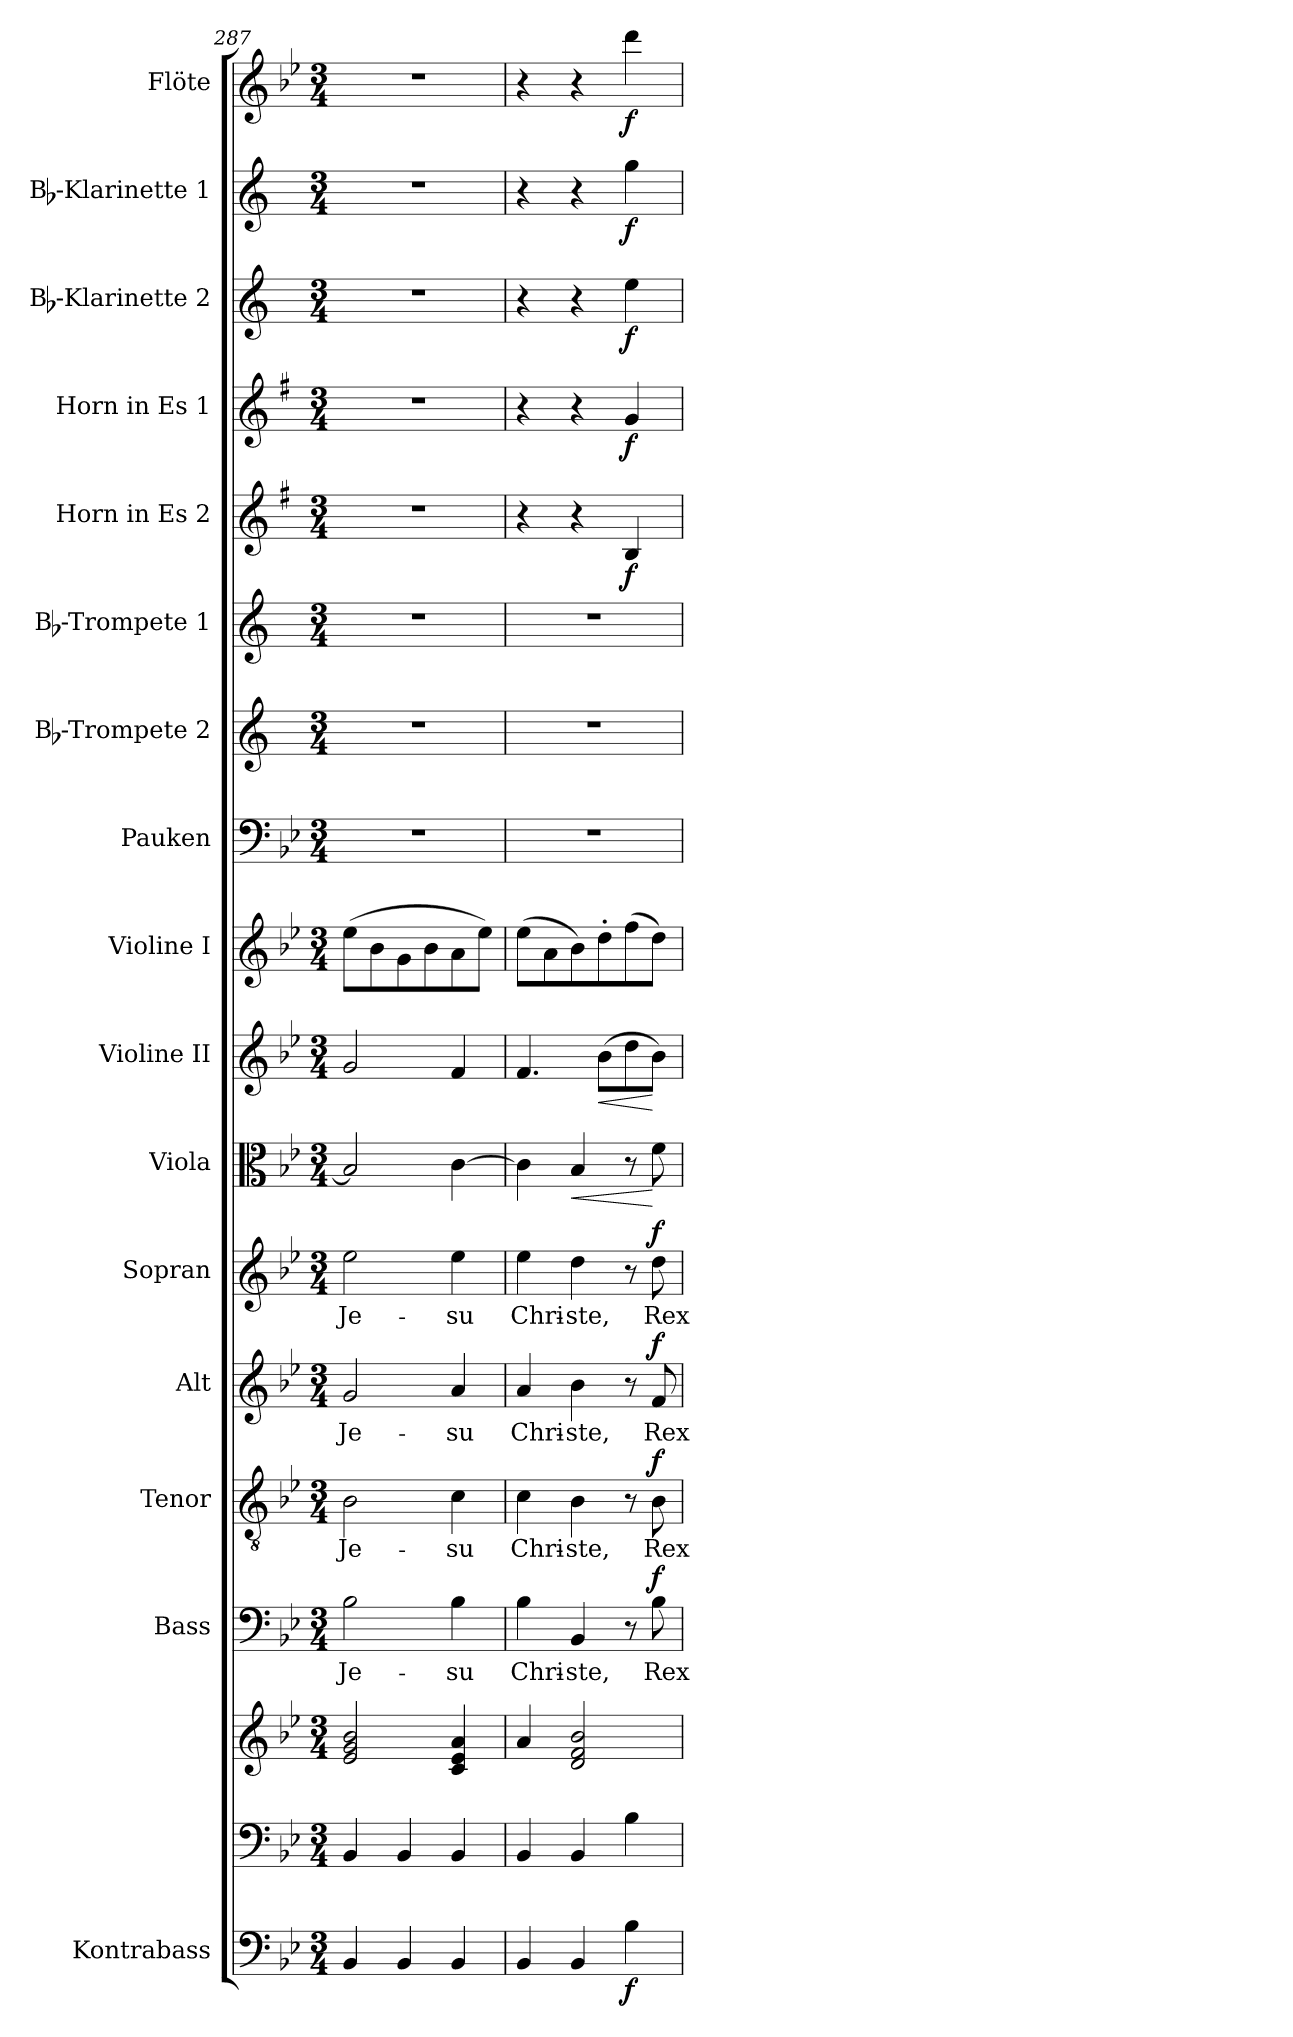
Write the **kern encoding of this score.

**kern	**dynam	**kern	**kern	**kern	**text	**dynam	**kern	**text	**dynam	**kern	**text	**dynam	**kern	**text	**dynam	**kern	**dynam	**kern	**dynam	**kern	**kern	**kern	**kern	**kern	**dynam	**kern	**dynam	**kern	**dynam	**kern	**dynam	**kern	**dynam
*part17	*part17	*part16	*part16	*part15	*part15	*part15	*part14	*part14	*part14	*part13	*part13	*part13	*part12	*part12	*part12	*part11	*part11	*part10	*part10	*part9	*part8	*part7	*part6	*part5	*part5	*part4	*part4	*part3	*part3	*part2	*part2	*part1	*part1
*staff18	*staff18	*staff17	*staff16	*staff15	*staff15	*staff15	*staff14	*staff14	*staff14	*staff13	*staff13	*staff13	*staff12	*staff12	*staff12	*staff11	*staff11	*staff10	*staff10	*staff9	*staff8	*staff7	*staff6	*staff5	*staff5	*staff4	*staff4	*staff3	*staff3	*staff2	*staff2	*staff1	*staff1
*I"Kontrabass	*	*	*	*I"Bass	*	*	*I"Tenor	*	*	*I"Alt	*	*	*I"Sopran	*	*	*I"Viola	*	*I"Violine II	*	*I"Violine I	*I"Pauken	*I"Bb-Trompete 2	*I"Bb-Trompete 1	*I"Horn in Es 2	*	*I"Horn in Es 1	*	*I"Bb-Klarinette 2	*	*I"Bb-Klarinette 1	*	*I"Flöte	*
*I'Kb.	*	*	*	*I'B.	*	*	*I'T.	*	*	*I'A.	*	*	*I'S.	*	*	*I'Vla.	*	*I'Vl. II	*	*I'Vl. I	*I'Pk.	*I'Bb Trp. 2	*I'Bb Trp. 1	*	*	*	*	*I'Bb Kl. 2	*	*I'Bb Kl. 1	*	*I'Fl.	*
*clefF4	*	*clefF4	*clefG2	*clefF4	*	*	*clefGv2	*	*	*clefG2	*	*	*clefG2	*	*	*clefC3	*	*clefG2	*	*clefG2	*clefF4	*clefG2	*clefG2	*clefG2	*	*clefG2	*	*clefG2	*	*clefG2	*	*clefG2	*
*ITrd7c12	*	*	*	*	*	*	*	*	*	*	*	*	*	*	*	*	*	*	*	*	*	*ITrd1c2	*ITrd1c2	*ITrd5c9	*	*ITrd5c9	*	*ITrd1c2	*	*ITrd1c2	*	*	*
*k[b-e-]	*	*k[b-e-]	*k[b-e-]	*k[b-e-]	*	*	*k[b-e-]	*	*	*k[b-e-]	*	*	*k[b-e-]	*	*	*k[b-e-]	*	*k[b-e-]	*	*k[b-e-]	*k[b-e-]	*k[b-e-]	*k[b-e-]	*k[b-e-]	*	*k[b-e-]	*	*k[b-e-]	*	*k[b-e-]	*	*k[b-e-]	*
*B-:	*	*B-:	*B-:	*B-:	*	*	*B-:	*	*	*B-:	*	*	*B-:	*	*	*B-:	*	*B-:	*	*B-:	*B-:	*B-:	*B-:	*B-:	*	*B-:	*	*B-:	*	*B-:	*	*B-:	*
*M3/4	*	*M3/4	*M3/4	*M3/4	*	*	*M3/4	*	*	*M3/4	*	*	*M3/4	*	*	*M3/4	*	*M3/4	*	*M3/4	*M3/4	*M3/4	*M3/4	*M3/4	*	*M3/4	*	*M3/4	*	*M3/4	*	*M3/4	*
=287	=287	=287	=287	=287	=287	=287	=287	=287	=287	=287	=287	=287	=287	=287	=287	=287	=287	=287	=287	=287	=287	=287	=287	=287	=287	=287	=287	=287	=287	=287	=287	=287	=287
!	!	!	!	!	!LO:LY:b	!	!	!LO:LY:b	!	!	!LO:LY:b	!	!	!LO:LY:b	!	!	!	!	!	!	!	!	!	!	!	!	!	!	!	!	!	!	!
4BBB-/	.	4BB-/	2e-/ 2g/ 2b-/	2B-\	Je-	.	2B-\	Je-	.	2g/	Je-	.	2ee-\	Je-	.	2B-/]	.	2g/	.	(>8ee-\L	2.r	2.r	2.r	2.r	.	2.r	.	2.r	.	2.r	.	2.r	.
.	.	.	.	.	.	.	.	.	.	.	.	.	.	.	.	.	.	.	.	8b-\	.	.	.	.	.	.	.	.	.	.	.	.	.
4BBB-/	.	4BB-/	.	.	.	.	.	.	.	.	.	.	.	.	.	.	.	.	.	8g\	.	.	.	.	.	.	.	.	.	.	.	.	.
.	.	.	.	.	.	.	.	.	.	.	.	.	.	.	.	.	.	.	.	8b-\	.	.	.	.	.	.	.	.	.	.	.	.	.
!	!	!	!	!	!LO:LY:b	!	!	!LO:LY:b	!	!	!LO:LY:b	!	!	!LO:LY:b	!	!	!	!	!	!	!	!	!	!	!	!	!	!	!	!	!	!	!
4BBB-/	.	4BB-/	4c/ 4e-/ 4a/	4B-\	-su	.	4c\	-su	.	4a/	-su	.	4ee-\	-su	.	[4c\	.	4f/	.	8a\	.	.	.	.	.	.	.	.	.	.	.	.	.
.	.	.	.	.	.	.	.	.	.	.	.	.	.	.	.	.	.	.	.	8ee-\J)	.	.	.	.	.	.	.	.	.	.	.	.	.
=288	=288	=288	=288	=288	=288	=288	=288	=288	=288	=288	=288	=288	=288	=288	=288	=288	=288	=288	=288	=288	=288	=288	=288	=288	=288	=288	=288	=288	=288	=288	=288	=288	=288
!	!	!	!	!	!LO:LY:b	!	!	!LO:LY:b	!	!	!LO:LY:b	!	!	!LO:LY:b	!	!	!	!	!	!	!	!	!	!	!	!	!	!	!	!	!	!	!
4BBB-/	.	4BB-/	4a/	4B-\	Chri-	.	4c\	Chri-	.	4a/	Chri-	.	4ee-\	Chri-	.	4c\]	.	4.f/	.	(>8ee-\L	2.r	2.r	2.r	4r	.	4r	.	4r	.	4r	.	4r	.
.	.	.	.	.	.	.	.	.	.	.	.	.	.	.	.	.	.	.	.	8a\	.	.	.	.	.	.	.	.	.	.	.	.	.
!	!	!	!	!	!LO:LY:b	!	!	!LO:LY:b	!	!	!LO:LY:b	!	!	!LO:LY:b	!	!	!LO:HP:b	!	!	!	!	!	!	!	!	!	!	!	!	!	!	!	!
4BBB-/	.	4BB-/	2d/ 2f/ 2b-/	4BB-/	-ste,	.	4B-\	-ste,	.	4b-\	-ste,	.	4dd\	-ste,	.	4B-/	<	.	.	8b-\)	.	.	.	4r	.	4r	.	4r	.	4r	.	4r	.
!	!	!	!	!	!	!	!	!	!	!	!	!	!	!	!	!	!	!	!LO:HP:b	!	!	!	!	!	!	!	!	!	!	!	!	!	!
.	.	.	.	.	.	.	.	.	.	.	.	.	.	.	.	.	.	(>8b-\L	<	8dd'>\	.	.	.	.	.	.	.	.	.	.	.	.	.
!	!LO:DY:b	!	!	!	!	!	!	!	!	!	!	!	!	!	!	!	!	!	!	!	!	!	!	!	!LO:DY:b	!	!LO:DY:b	!	!LO:DY:b	!	!LO:DY:b	!	!LO:DY:b
4BB-\	f	4B-\	.	8r	.	.	8r	.	.	8r	.	.	8r	.	.	8r	.	8dd\	.	(>8ff\	.	.	.	4D/	f	4B-/	f	4dd\	f	4ff\	f	4ddd\	f
!	!	!	!	!	!LO:LY:b	!LO:DY:a	!	!LO:LY:b	!LO:DY:a	!	!LO:LY:b	!LO:DY:a	!	!LO:LY:b	!LO:DY:a	!	!	!	!	!	!	!	!	!	!	!	!	!	!	!	!	!	!
.	.	.	.	8B-\	Rex	f	8B-\	Rex	f	8f/	Rex	f	8dd\	Rex	f	8f\	[	8b-\J)	[	8dd\J)	.	.	.	.	.	.	.	.	.	.	.	.	.
=	=	=	=	=	=	=	=	=	=	=	=	=	=	=	=	=	=	=	=	=	=	=	=	=	=	=	=	=	=	=	=	=	=
*-	*-	*-	*-	*-	*-	*-	*-	*-	*-	*-	*-	*-	*-	*-	*-	*-	*-	*-	*-	*-	*-	*-	*-	*-	*-	*-	*-	*-	*-	*-	*-	*-	*-
